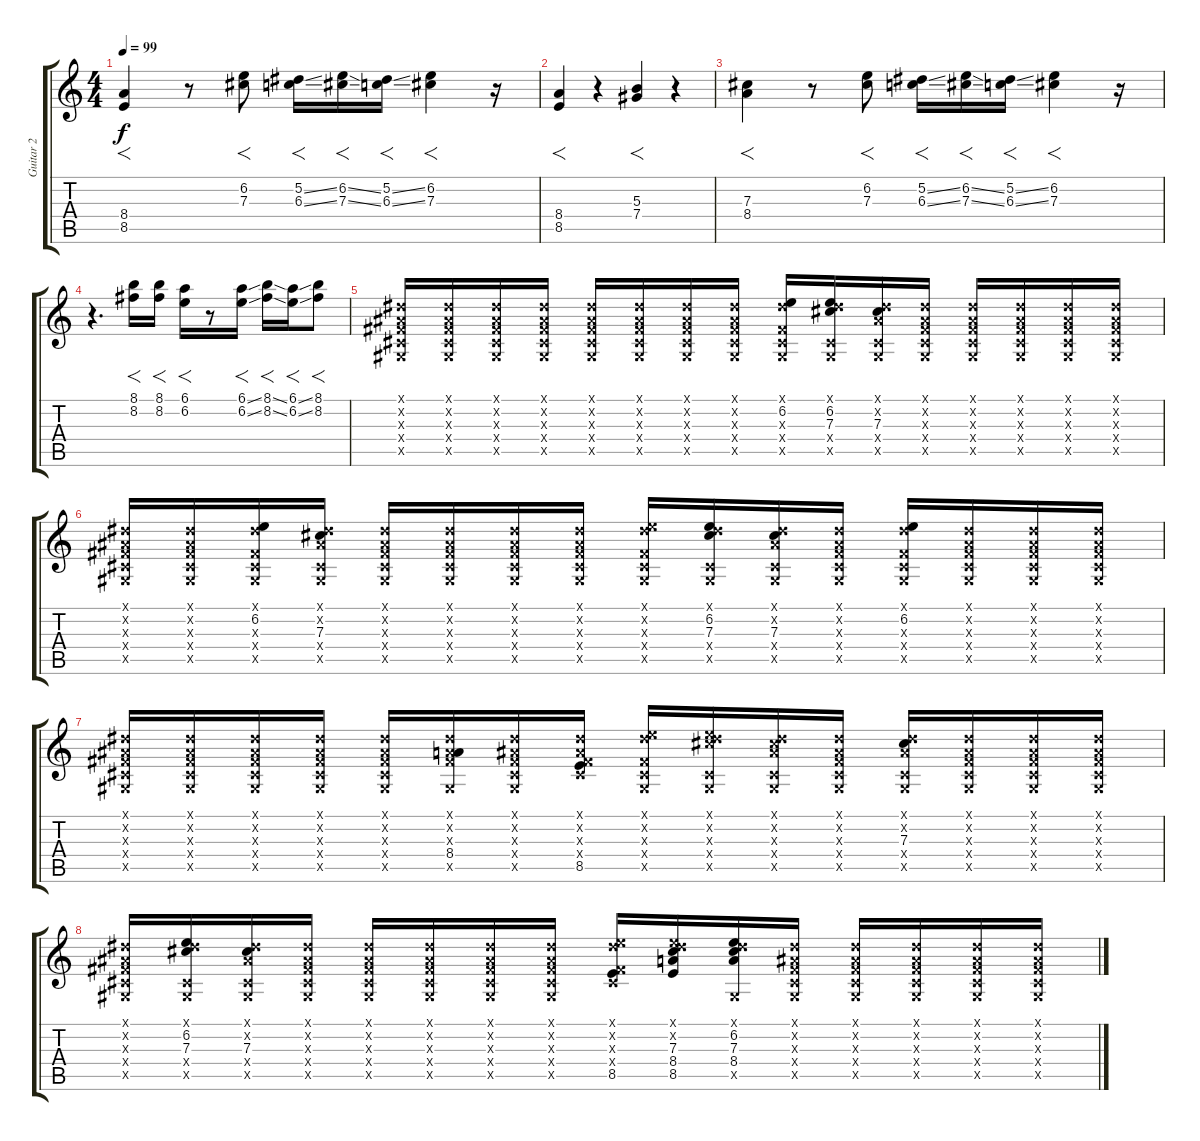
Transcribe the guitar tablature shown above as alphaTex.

\track ("Guitar 2" "Guitar 2") {instrument electricguitarclean}
\staff {score tabs}
\tuning (Eb4 Bb3 Gb3 Db3 Ab2 Eb2) {hide}
\ts (4 4)
\tempo 99
\clef g2
\ks c
(8.4 8.5).4{f dy f} r.8 (6.2 7.3).8{f} (5.2{ss} 6.3{ss}).16{f} (6.2{ss} 7.3{ss}).16{f} (5.2{ss} 6.3{ss}).16{f} (6.2 7.3).4{f} r.16 |
(8.4 8.5).4{f} r.4 (5.3 7.4).4{f} r.4 |
(7.3 8.4).4{f} r.8 (6.2 7.3).8{f} (5.2{ss} 6.3{ss}).16{f} (6.2{ss} 7.3{ss}).16{f} (5.2{ss} 6.3{ss}).16{f} (6.2 7.3).4{f} r.16 |
r.4{d} (8.1 8.2).16{f} (8.1 8.2).16{f} (6.1 6.2).16{f} r.8 (6.1{ss} 6.2{ss}).16{f} (8.1{ss} 8.2{ss}).16{f} (6.1{ss} 6.2{ss}).16{f} (8.1 8.2).8{f} |
(0.1{x} 0.2{x} 0.3{x} 0.4{x} 0.5{x}).16{volume 8} (0.1{x} 0.2{x} 0.3{x} 0.4{x} 0.5{x}).16 (0.1{x} 0.2{x} 0.3{x} 0.4{x} 0.5{x}).16 (0.1{x} 0.2{x} 0.3{x} 0.4{x} 0.5{x}).16 (0.1{x} 0.2{x} 0.3{x} 0.4{x} 0.5{x}).16 (0.1{x} 0.2{x} 0.3{x} 0.4{x} 0.5{x}).16 (0.1{x} 0.2{x} 0.3{x} 0.4{x} 0.5{x}).16 (0.1{x} 0.2{x} 0.3{x} 0.4{x} 0.5{x}).16 (0.1{x} 6.2 0.3{x} 0.4{x} 0.5{x}).16 (0.1{x} 6.2 7.3 0.4{x} 0.5{x}).16 (0.1{x} 0.2{x} 7.3 0.4{x} 0.5{x}).16 (0.1{x} 0.2{x} 0.3{x} 0.4{x} 0.5{x}).16 (0.1{x} 0.2{x} 0.3{x} 0.4{x} 0.5{x}).16 (0.1{x} 0.2{x} 0.3{x} 0.4{x} 0.5{x}).16 (0.1{x} 0.2{x} 0.3{x} 0.4{x} 0.5{x}).16 (0.1{x} 0.2{x} 0.3{x} 0.4{x} 0.5{x}).16 |
(0.1{x} 0.2{x} 0.3{x} 0.4{x} 0.5{x}).16 (0.1{x} 0.2{x} 0.3{x} 0.4{x} 0.5{x}).16 (0.1{x} 6.2 0.3{x} 0.4{x} 0.5{x}).16 (0.1{x} 0.2{x} 7.3 0.4{x} 0.5{x}).16 (0.1{x} 0.2{x} 0.3{x} 0.4{x} 0.5{x}).16 (0.1{x} 0.2{x} 0.3{x} 0.4{x} 0.5{x}).16 (0.1{x} 0.2{x} 0.3{x} 0.4{x} 0.5{x}).16 (0.1{x} 0.2{x} 0.3{x} 0.4{x} 0.5{x}).16 (0.1{x} 6.2{x} 0.3{x} 0.4{x} 0.5{x}).16 (0.1{x} 6.2 7.3 0.4{x} 0.5{x}).16 (0.1{x} 0.2{x} 7.3 0.4{x} 0.5{x}).16 (0.1{x} 0.2{x} 0.3{x} 0.4{x} 0.5{x}).16 (0.1{x} 6.2 0.3{x} 0.4{x} 0.5{x}).16 (0.1{x} 0.2{x} 0.3{x} 0.4{x} 0.5{x}).16 (0.1{x} 0.2{x} 0.3{x} 0.4{x} 0.5{x}).16 (0.1{x} 0.2{x} 0.3{x} 0.4{x} 0.5{x}).16 |
(0.1{x} 0.2{x} 0.3{x} 0.4{x} 0.5{x}).16 (0.1{x} 0.2{x} 0.3{x} 0.4{x} 0.5{x}).16 (0.1{x} 0.2{x} 0.3{x} 0.4{x} 0.5{x}).16 (0.1{x} 0.2{x} 0.3{x} 0.4{x} 0.5{x}).16 (0.1{x} 0.2{x} 0.3{x} 0.4{x} 0.5{x}).16 (0.1{x} 0.2{x} 0.3{x} 8.4 0.5{x}).16 (0.1{x} 0.2{x} 0.3{x} 0.4{x} 0.5{x}).16 (0.1{x} 0.2{x} 0.3{x} 0.4{x} 8.5).16 (0.1{x} 6.2{x} 0.3{x} 0.4{x} 0.5{x}).16 (0.1{x} 6.2{x} 7.3{x} 0.4{x} 0.5{x}).16 (0.1{x} 0.2{x} 7.3{x} 0.4{x} 0.5{x}).16 (0.1{x} 0.2{x} 0.3{x} 0.4{x} 0.5{x}).16 (0.1{x} 0.2{x} 7.3 0.4{x} 0.5{x}).16 (0.1{x} 0.2{x} 0.3{x} 0.4{x} 0.5{x}).16 (0.1{x} 0.2{x} 0.3{x} 0.4{x} 0.5{x}).16 (0.1{x} 0.2{x} 0.3{x} 0.4{x} 0.5{x}).16 |
(0.1{x} 0.2{x} 0.3{x} 0.4{x} 0.5{x}).16 (0.1{x} 6.2 7.3 0.4{x} 0.5{x}).16 (0.1{x} 0.2{x} 7.3 0.4{x} 0.5{x}).16 (0.1{x} 0.2{x} 0.3{x} 0.4{x} 0.5{x}).16 (0.1{x} 0.2{x} 0.3{x} 0.4{x} 0.5{x}).16 (0.1{x} 0.2{x} 0.3{x} 0.4{x} 0.5{x}).16 (0.1{x} 0.2{x} 0.3{x} 0.4{x} 0.5{x}).16 (0.1{x} 0.2{x} 0.3{x} 0.4{x} 0.5{x}).16 (0.1{x} 6.2{x} 0.3{x} 0.4{x} 8.5).16 (0.1{x} 6.2{x} 7.3 8.4 8.5).16 (0.1{x} 6.2 7.3 8.4 0.5{x}).16 (0.1{x} 0.2{x} 0.3{x} 0.4{x} 0.5{x}).16 (0.1{x} 0.2{x} 0.3{x} 0.4{x} 0.5{x}).16 (0.1{x} 0.2{x} 0.3{x} 0.4{x} 0.5{x}).16 (0.1{x} 0.2{x} 0.3{x} 0.4{x} 0.5{x}).16 (0.1{x} 0.2{x} 0.3{x} 0.4{x} 0.5{x}).16
